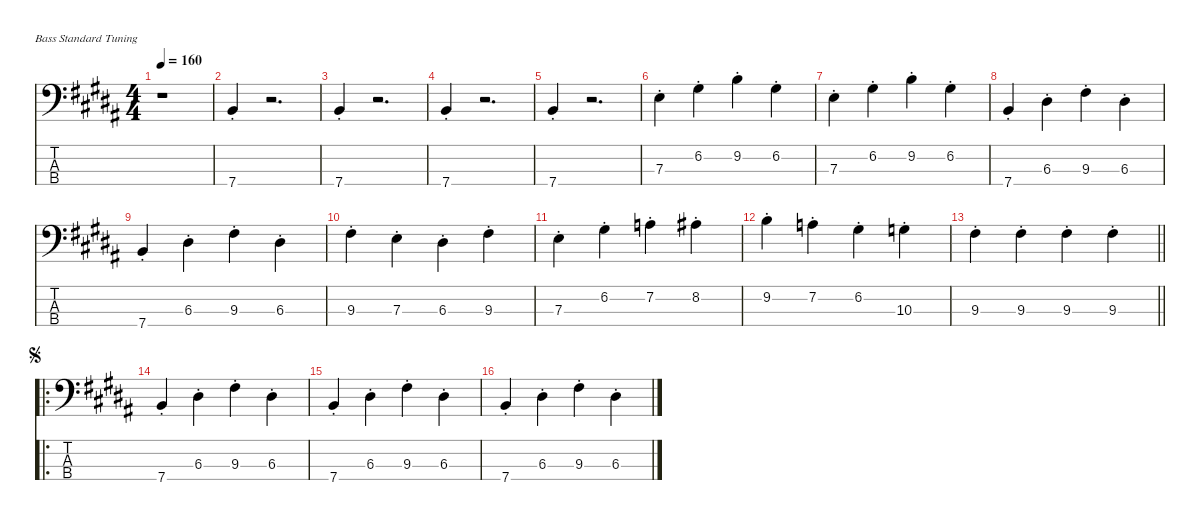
\defaultSystemsLayout 4
\hideDynamics
\bracketExtendMode nobrackets
\singleTrackTrackNamePolicy hidden
\multiTrackTrackNamePolicy hidden
\otherSystemsTrackNameOrientation horizontal
\track ("Electric Bass" "E-Bass") {instrument electricbassfinger}
\staff {score tabs}
\tuning (G2 D2 A1 E1)
\ts (4 4)
\tempo 160
\clef f4
\ks b
r.1{dy f instrument electricbassfinger} |
7.4{st acc forcenatural}.4 r.2{d} |
7.4{st acc forcenatural}.4 r.2{d} |
7.4{st acc forcenatural}.4 r.2{d} |
7.4{st acc forcenatural}.4 r.2{d} |
7.3{st acc forcenatural}.4 6.2{st acc #}.4 9.2{st acc forcenatural}.4 6.2{st acc #}.4 |
7.3{st acc forcenatural}.4 6.2{st acc #}.4 9.2{st acc forcenatural}.4 6.2{st acc #}.4 |
7.4{st acc forcenatural}.4 6.3{st acc #}.4 9.3{st acc #}.4 6.3{st acc #}.4 |
7.4{st acc forcenatural}.4 6.3{st acc #}.4 9.3{st acc #}.4 6.3{st acc #}.4 |
9.3{st acc #}.4 7.3{st acc forcenatural}.4 6.3{st acc #}.4 9.3{st acc #}.4 |
7.3{st acc forcenatural}.4 6.2{st acc #}.4 7.2{st acc forcenatural}.4 8.2{st acc #}.4 |
9.2{st acc forcenatural}.4 7.2{st acc forcenatural}.4 6.2{st acc #}.4 10.3{st acc forcenatural}.4 |
\barLineRight lightlight
9.3{st acc #}.4 9.3{st acc #}.4 9.3{st acc #}.4 9.3{st acc #}.4 |
\ro
\jump segno
7.4{st acc forcenatural}.4 6.3{st acc #}.4 9.3{st acc #}.4 6.3{st acc #}.4 |
7.4{st acc forcenatural}.4 6.3{st acc #}.4 9.3{st acc #}.4 6.3{st acc #}.4 |
7.4{st acc forcenatural}.4 6.3{st acc #}.4 9.3{st acc #}.4 6.3{st acc #}.4
